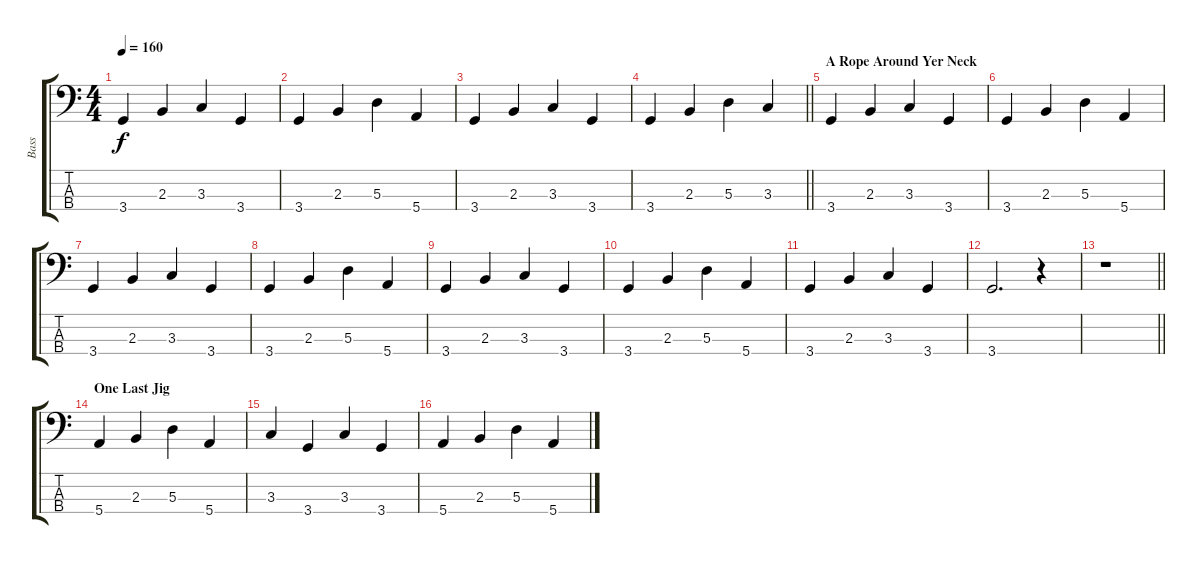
\track ("Bass" "Bass") {instrument electricbassfinger}
\staff {score tabs}
\tuning (G2 D2 A1 E1) {hide}
\ts (4 4)
\tempo 160
\clef f4
\ks c
3.4.4{dy f} 2.3.4 3.3.4 3.4.4 |
3.4.4 2.3.4 5.3.4 5.4.4 |
3.4.4 2.3.4 3.3.4 3.4.4 |
\barLineRight lightlight
3.4.4 2.3.4 5.3.4 3.3.4 |
\section ("" "A Rope Around Yer Neck")
3.4.4 2.3.4 3.3.4 3.4.4 |
3.4.4 2.3.4 5.3.4 5.4.4 |
3.4.4 2.3.4 3.3.4 3.4.4 |
3.4.4 2.3.4 5.3.4 5.4.4 |
3.4.4 2.3.4 3.3.4 3.4.4 |
3.4.4 2.3.4 5.3.4 5.4.4 |
3.4.4 2.3.4 3.3.4 3.4.4 |
3.4.2{d} r.4 |
\barLineRight lightlight
r.1 |
\section ("" "One Last Jig")
5.4.4 2.3.4 5.3.4 5.4.4 |
3.3.4 3.4.4 3.3.4 3.4.4 |
5.4.4 2.3.4 5.3.4 5.4.4
